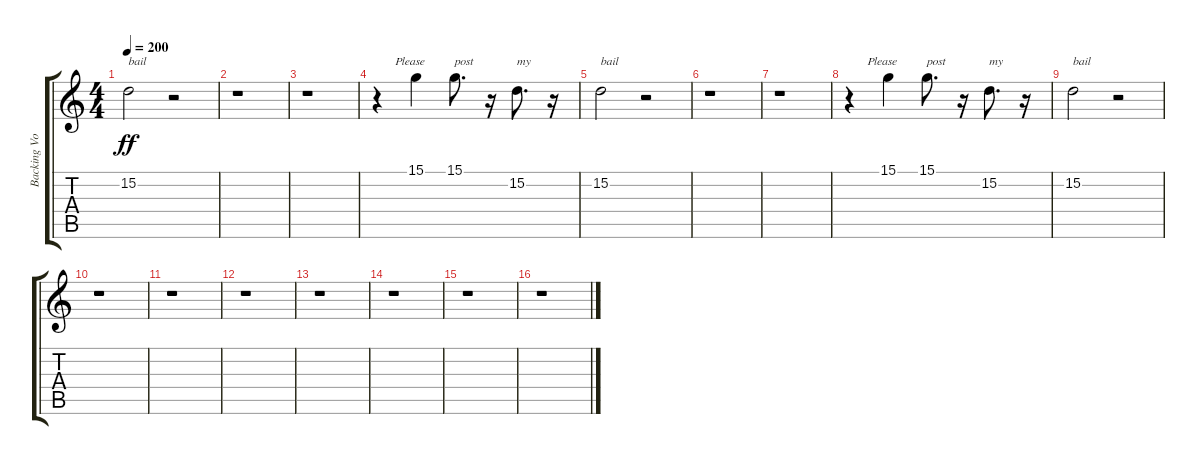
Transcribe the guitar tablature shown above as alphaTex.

\track ("Backing Vocals" "Backing Vo") {instrument tenorsax}
\staff {score tabs}
\tuning (E4 B3 G3 D3 A2 E2) {hide}
\ts (4 4)
\tempo 200
\clef g2
\ks c
15.2.2{txt "bail" dy ff} r.2 |
r.1 |
r.1 |
r.4{txt "      Please"} 15.1.4 15.1.8{d txt "post"} r.16 15.2.8{d txt "my"} r.16 |
15.2.2{txt "bail"} r.2 |
r.1 |
r.1 |
r.4{txt "      Please"} 15.1.4 15.1.8{d txt "post"} r.16 15.2.8{d txt "my"} r.16 |
15.2.2{txt "bail"} r.2 |
r.1 |
r.1 |
r.1 |
r.1 |
r.1 |
r.1 |
r.1
